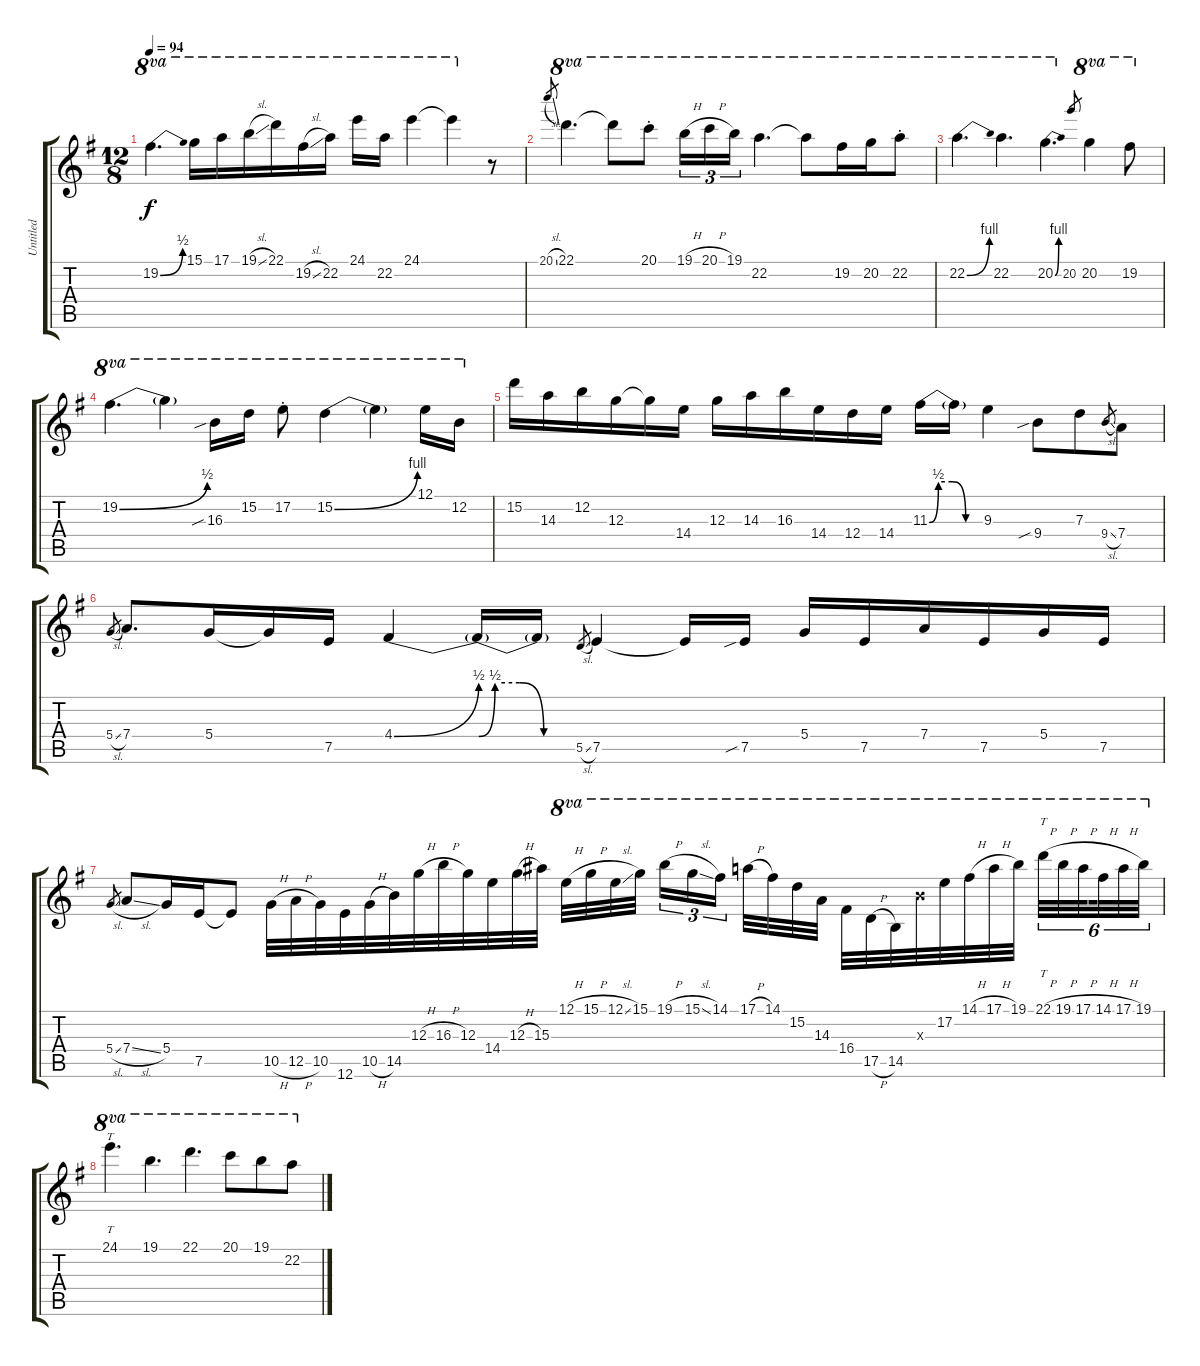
\track ("Untitled" "Untitled") {instrument overdrivenguitar}
\staff {score tabs}
\tuning (E4 B3 G3 D3 A2 E2) {hide}
\ts (12 8)
\tempo 94
\clef g2
\ks g
19.2{be (bend 0 0 60 2)}.4{d ot 8va dy f} 15.1.16{ot 8va} 17.1.16{ot 8va} 19.1{sl}.16{ot 8va} 22.1.16{ot 8va} 19.2{sl}.16{ot 8va} 22.2.16{ot 8va} 24.1.16{ot 8va} 22.2.16{ot 8va} 24.1.4{ot 8va} 24.1{t}.4{ot 8va} r.8 |
20.1{sl}.8{gr} 22.1.4{d ot 8va} 22.1{t}.8{ot 8va} 20.1{st}.8{ot 8va} 19.1{h}.16{tu (3 2) ot 8va} 20.1{h}.16{tu (3 2) ot 8va} 19.1.16{tu (3 2) ot 8va} 22.2.4{d ot 8va} 22.2{t}.8{ot 8va} 19.2.16{ot 8va} 20.2.16{ot 8va} 22.2{st}.8{ot 8va} |
22.2{be (bend 0 0 60 4)}.4{d ot 8va} 22.2.4{d ot 8va} 20.2{be (bend 0 0 60 4)}.4{d ot 8va} 20.2.8{gr} 20.2.4{ot 8va} 19.2.8{ot 8va} |
19.2{be (bend 0 0 60 2)}.4{d ot 8va} 19.2{t}.4{ot 8va} 16.3{sib}.16{ot 8va} 15.2.16{ot 8va} 17.2{st}.8{ot 8va} 15.2{be (bend 0 0 60 4)}.4{ot 8va} 15.2{t}.4{ot 8va} 12.1.16{ot 8va} 12.2.16{ot 8va} |
15.2.16 14.3.16 12.2.16 12.3.16 12.3{t}.16 14.4.16 12.3.16 14.3.16 16.3.16 14.4.16 12.4.16 14.4.16 11.3{be (custom 0 0 10 2 25 2 40 0 60 0)}.16 11.3{t}.16 9.3.4 9.4{sib}.8 7.3.8 9.4{sl}.8{gr} 7.4.8 |
5.4{sl}.8{gr} 7.4.8{d} 5.4.16 5.4{t}.16 7.5.16 4.4{be (bend 0 0 60 2)}.4 4.4{be (custom 0 0 10 2 25 2 40 0 60 0) t}.16 4.4{t}.16 5.5{sl}.8{gr} 7.5.4 7.5{t}.16 7.5{sib}.16 5.4.16 7.5.16 7.4.16 7.5.16 5.4.16 7.5.16 |
5.4{sl}.8{gr} 7.4{sl}.8 5.4.16 7.5.16 7.5{t}.8 10.5{h}.32 12.5{h}.32 10.5.32 12.6.32 10.5{h}.32 14.5.32 12.3{h}.32 16.3{h}.32 12.3.32 14.4.32 12.3{h}.32 15.3.32 12.1{h}.32{ot 8va} 15.1{h}.32{ot 8va} 12.1{sl}.32{ot 8va} 15.1.32{ot 8va beam splitsecondary} 19.1{h}.16{tu (3 2) ot 8va} 15.1{sl}.16{tu (3 2) ot 8va} 14.1.16{tu (3 2) ot 8va beam splitsecondary} 17.1{h}.32{ot 8va} 14.1.32{ot 8va} 15.2.32{ot 8va} 14.3.32{ot 8va} 16.4.32{ot 8va} 17.5{h}.32{ot 8va} 14.5.32{ot 8va} 16.3{x}.32{ot 8va} 17.2.32{ot 8va} 14.1{h}.32{ot 8va} 17.1{h}.32{ot 8va} 19.1.32{ot 8va beam splitsecondary} 22.1{h}.32{tt tu (6 4) ot 8va} 19.1{h}.32{tu (6 4) ot 8va} 17.1{h}.32{tu (6 4) ot 8va beam splitsecondary} 14.1{h}.32{tu (6 4) ot 8va} 17.1{h}.32{tu (6 4) ot 8va} 19.1.32{tu (6 4) ot 8va} |
24.1.4{tt d ot 8va} 19.1.4{d ot 8va} 22.1.4{d ot 8va} 20.1.8{ot 8va} 19.1.8{ot 8va} 22.2.8{ot 8va}
